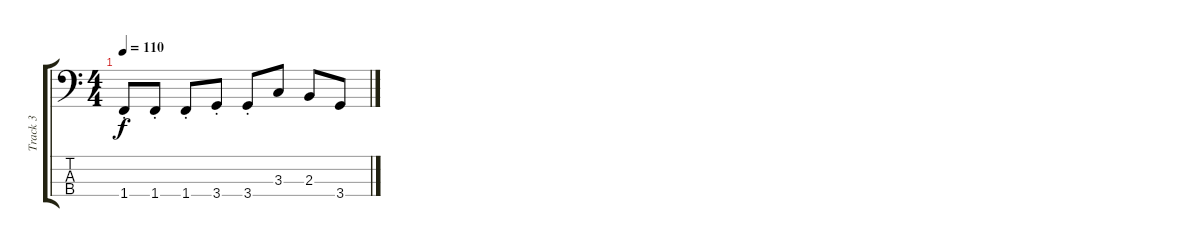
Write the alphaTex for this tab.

\track ("Track 3" "Track 3") {instrument electricbassfinger}
\staff {score tabs}
\tuning (G2 D2 A1 E1) {hide}
\ts (4 4)
\tempo 110
\clef f4
\ks aminor
1.4{st}.8{dy f} 1.4{st}.8 1.4{st}.8 3.4{st}.8 3.4{st}.8 3.3.8 2.3.8 3.4.8
